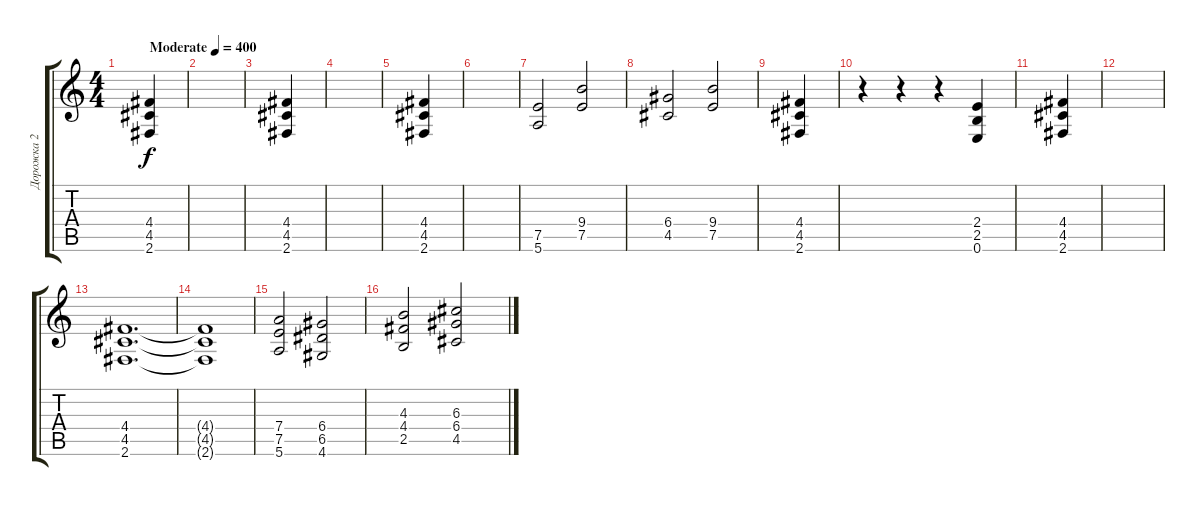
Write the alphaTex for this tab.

\track ("Дорожка 2" "Дорожка 2") {instrument overdrivenguitar}
\staff {score tabs}
\tuning (E4 B3 G3 D3 A2 E2) {hide}
\ts (4 4)
\tempo (400 "Moderate")
\clef g2
\ks c
(4.4 4.5 2.6).4{dy f instrument overdrivenguitar} |
|
(4.4 4.5 2.6).4 |
|
(4.4 4.5 2.6).4 |
|
(7.5 5.6).2 (9.4 7.5).2 |
(6.4 4.5).2 (9.4 7.5).2 |
(4.4 4.5 2.6).4 |
r.4 r.4 r.4 (2.4 2.5 0.6).4 |
(4.4 4.5 2.6).4 |
|
(4.4 4.5 2.6).1{d} |
(4.4{t} 4.5{t} 2.6{t}).1 |
(7.4 7.5 5.6).2 (6.4 6.5 4.6).2 |
(4.3 4.4 2.5).2 (6.3 6.4 4.5).2
